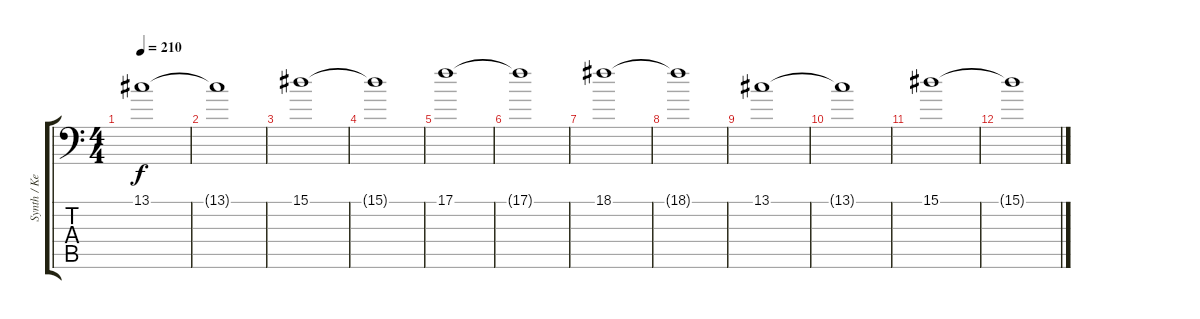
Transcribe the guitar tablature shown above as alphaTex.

\track ("Synth / Keyboard" "Synth / Ke") {instrument lead1square}
\staff {score tabs}
\tuning (C4 G3 Eb3 Bb2 F2 Bb1) {hide}
\ts (4 4)
\tempo 210
\clef f4
\ks c
13.1.1{dy f} |
13.1{t}.1 |
15.1.1 |
15.1{t}.1 |
17.1.1{balance 8 instrument synthstrings2} |
17.1{t}.1 |
18.1.1 |
18.1{t}.1 |
13.1.1 |
13.1{t}.1 |
15.1.1 |
15.1{t}.1
